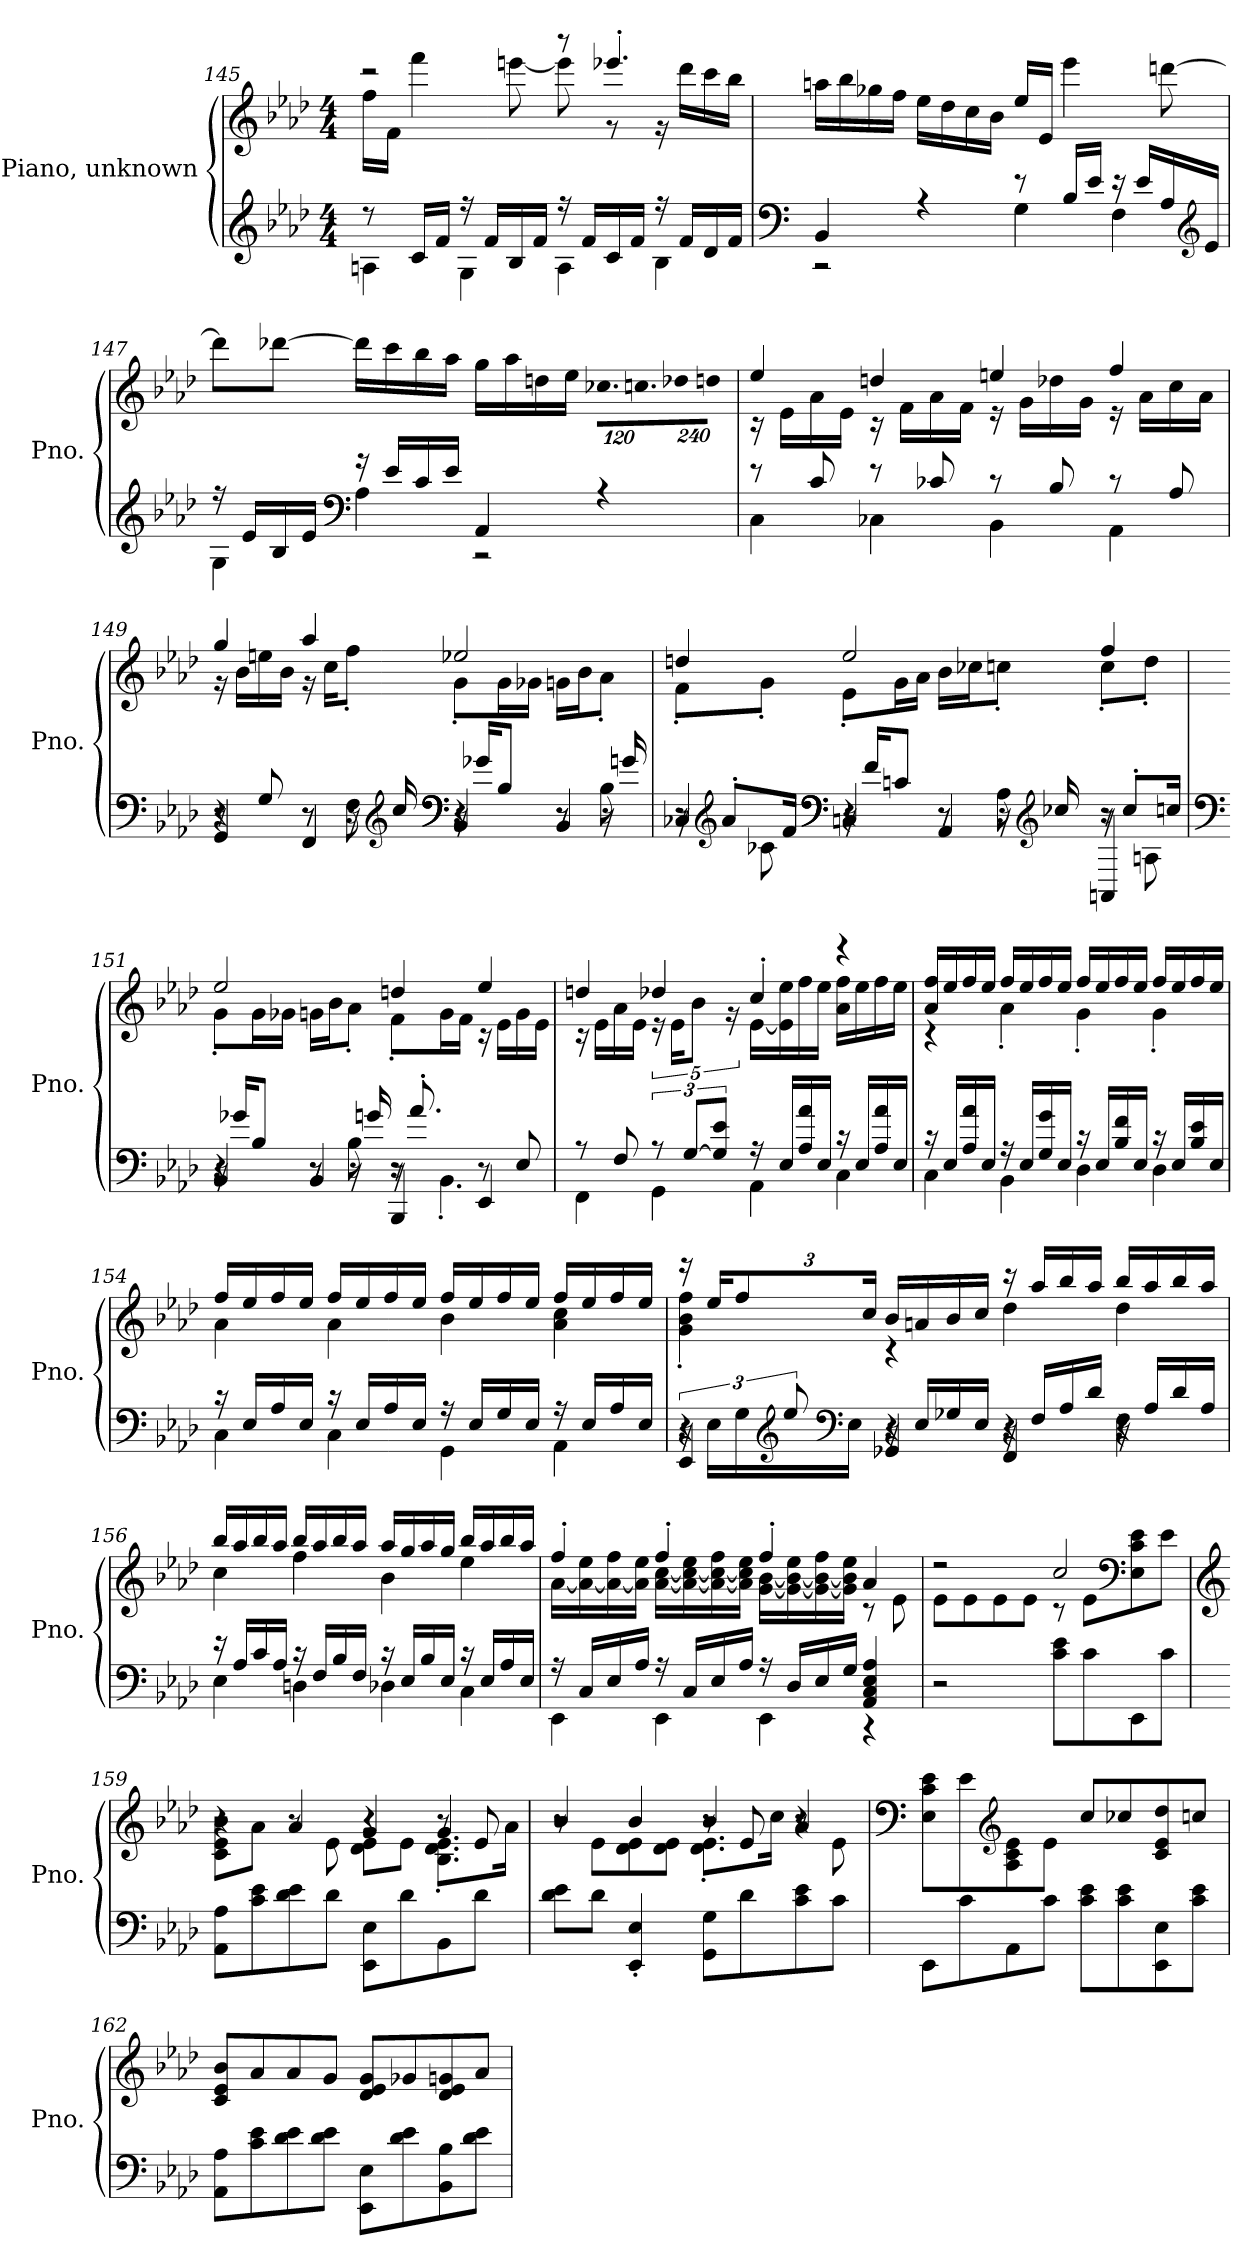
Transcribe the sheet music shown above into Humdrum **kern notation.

**kern	**kern
*part1	*part1
*staff2	*staff1
*I"Piano, unknown	*
*I'Pno.	*
!!LO:LB:g=z
*clefG2	*clefG2
*k[b-e-a-d-]	*k[b-e-a-d-]
*M4/4	*M4/4
=145	=145
*^	*^
8r	4An\	2r	16ff\LL
.	.	.	16f\JJ
16c/LL	.	.	4fff\
16f/JJ	.	.	.
16r	4G\	.	.
16f/LL	.	.	.
16B-/	.	.	[8eeen\
16f/JJ	.	.	.
16r	4A\	8r	8eee\]
16f/LL	.	.	.
16c/	.	4.eee-X'/	8r
16f/JJ	.	.	.
16r	4B-\	.	16r
16f/LL	.	.	16ddd-\LL
16d-/	.	.	16ccc\
16f/JJ	.	.	16bb-\JJ
*	*	*v	*v
=146	=146	=146
*clefF4	*	*
4BB-/	2r	16aan\LL
.	.	16bb-\
.	.	16gg-X\
.	.	16ff\JJ
4r	.	16ee-\LL
.	.	16dd-\
.	.	16cc\
.	.	16b-\JJ
8r	4G\	16ee-/LL
.	.	16e-/JJ
16B-/LL	.	4eee-\
16e-/JJ	.	.
16r	4F\	.
16e-/LL	.	.
16A-/	.	[8dddn\
*clefG2	*	*
16e-/JJ	.	.
!!LO:LB:g=z
=147	=147	=147
16r	4G\	8ddd\L]
16e-/LL	.	.
16B-/	.	[8ddd-X\J
16e-/JJ	.	.
*clefF4	*	*
16r	4A-\	16ddd-\LL]
16e-/LL	.	16ccc\
16c/	.	16bb-\
16e-/JJ	.	16aa-\JJ
4AA-/	2r	16gg\LL
.	.	16aa-\
.	.	16ddn\
.	.	16ee-\JJ
*	*	*Xbrackettup
!	!	!LO:N:vis=32.
4r	.	1920%103cc-X\LLL
!	!	!LO:N:vis=32.
.	.	1920%103ccn\J
!	!	!LO:N:vis=16
.	.	1920%137dd-X\
!	!	!LO:N:vis=16
.	.	1920%137ddn\JJ
=148	=148	=148
*	*	*^
8r	4C\	4ee-/	16r
.	.	.	16e-\LL
8c/	.	.	16a-\
.	.	.	16e-\JJ
8r	4C-X\	4ddn/	16r
.	.	.	16f\LL
8c-X/	.	.	16a-\
.	.	.	16f\JJ
8r	4BB-\	4een/	16r
.	.	.	16g\LL
8B-/	.	.	16dd-X\
.	.	.	16g\JJ
8r	4AA-\	4ff/	16r
.	.	.	16a-\LL
8A-/	.	.	16cc\
.	.	.	16a-\JJ
!!LO:LB:g=z	!!
=149	=149	=149	=149
*	*^	*	*
8r	4r	4GG/	4gg/	16r
.	.	.	.	16b-\LL
8G/	.	.	.	16een\
.	.	.	.	16b-\JJ
8r	8r	4FF/	4aa-/	16r
.	.	.	.	16cc\KL
16r	8F\	.	.	8ff'\J
*clefG2	*	*	*	*
16cc/	.	.	.	.
*clefF4	*	*	*	*
16r	4r	4BB-/	2ee-X/	8g'\L
16g-X/KL	.	.	.	.
8B-/J	.	.	.	16g\L
.	.	.	.	16g-X\JJ
8r	8r	4BB-/	.	16gn\LL
.	.	.	.	16b-\J
16r	8B-\	.	.	8a-'\J
16gn/	.	.	.	.
!!LO:LB:g=z	!!
=150	=150	=150	=150	=150
16r	8r	4C-X/	4ddn/	8f'\L
*clefG2	*	*	*	*
8a-'/L	.	.	.	.
.	8c-X\	.	.	8g'\J
16f/Jk	.	.	.	.
*clefF4	*	*	*	*
16r	4r	4Cn/	2ee-/	8e-'\L
16f/KL	.	.	.	.
8cn/J	.	.	.	16g\L
.	.	.	.	16a-\JJ
8r	8r	4AA-/	.	16b-\LL
.	.	.	.	16cc-X\J
16r	8A-\	.	.	8ccn'\J
*clefG2	*	*	*	*
16cc-X/	.	.	.	.
16r	8r	4AAn/	4ff/	8cc'\L
8cc-'/L	.	.	.	.
.	8An\	.	.	8dd'\J
16ccn/Jk	.	.	.	.
!!LO:LB:g=z	!!
=151	=151	=151	=151	=151
*clefF4	*	*	*	*
16r	4r	4BB-/	2ee-/	8g'\L
16g-X/KL	.	.	.	.
8B-/J	.	.	.	16g\L
.	.	.	.	16g-X\JJ
8r	8r	4BB-/	.	16gn\LL
.	.	.	.	16b-\J
16r	8B-\	.	.	8a-'\J
16gn/	.	.	.	.
16r	8r	4BBB-/	4ddn/	8f'\L
8.a-'/	.	.	.	.
.	4.BB-'\	.	.	16g\L
.	.	.	.	16f\JJ
8r	.	4EE-/	4ee-/	16r
.	.	.	.	16e-\LL
8E-/	.	.	.	16g\
.	.	.	.	16e-\JJ
*	*v	*v	*	*
=152	=152	=152	=152
8r	4FF\	4ddn/	16r
.	.	.	16e-\LL
8F/	.	.	16a-\
.	.	.	16e-\JJ
*	*	*	*brackettup
12r	4GG\	4dd-X/	20r
.	.	.	20e-\KL
[12G/L	.	.	.
.	.	.	10b-\J
12G/] 12e-/J	.	.	.
.	.	.	20r
16r	4AA-\	4cc'/	[16e-\LL
16E-/LL	.	.	16e-\] 16ee-\
16A-/ 16a-/	.	.	16ff\
16E-/JJ	.	.	16ee-\JJ
16r	4C\	4r	16a-\ 16ff\LL
16E-/LL	.	.	16ee-\
16A-/ 16a-/	.	.	16ff\
16E-/JJ	.	.	16ee-\JJ
!!LO:PB:g=z	!!
=153	=153	=153	=153
16r	4C\	16a-/ 16ff/LL	4r
16E-/LL	.	16ee-/	.
16A-/ 16a-/	.	16ff/	.
16E-/JJ	.	16ee-/JJ	.
16r	4BB-\	16ff/LL	4a-'\
16E-/LL	.	16ee-/	.
16G/ 16g/	.	16ff/	.
16E-/JJ	.	16ee-/JJ	.
16r	4D-\	16ff/LL	4g'\
16E-/LL	.	16ee-/	.
16B-/ 16f/	.	16ff/	.
16E-/JJ	.	16ee-/JJ	.
16r	4D-\	16ff/LL	4g'\
16E-/LL	.	16ee-/	.
16B-/ 16e-/	.	16ff/	.
16E-/JJ	.	16ee-/JJ	.
=154	=154	=154	=154
16r	4C\	16ff/LL	4a-\
16E-/LL	.	16ee-/	.
16A-/	.	16ff/	.
16E-/JJ	.	16ee-/JJ	.
16r	4C\	16ff/LL	4a-\
16E-/LL	.	16ee-/	.
16A-/	.	16ff/	.
16E-/JJ	.	16ee-/JJ	.
16r	4GG\	16ff/LL	4b-\
16E-/LL	.	16ee-/	.
16G/	.	16ff/	.
16E-/JJ	.	16ee-/JJ	.
16r	4AA-\	16ff/LL	4a-\ 4cc\
16E-/LL	.	16ee-/	.
16A-/	.	16ff/	.
16E-/JJ	.	16ee-/JJ	.
!!LO:LB:g=z	!!
=155	=155	=155	=155
*	*^	*	*
6r	16r	4EE-/	16r	4g\' 4b-\' 4ff\'
.	16E-\LL	.	16ee-/KL	.
*	*	*	*Xbrackettup	*
.	16G\	.	12ff/	.
*clefG2	*	*	*	*
12ee-/	.	.	.	.
*clefF4	*	*	*	*
.	16E-\JJ	.	.	.
.	.	.	24cc/Jk	.
16r	4r	4GG-X/	16b-/LL	4r
16E-/LL	.	.	16an/	.
16G-X/	.	.	16b-/	.
16E-/JJ	.	.	16cc/JJ	.
16r	4r	4FF/	16r	4dd-\
16F/LL	.	.	16aa-/LL	.
16A-/	.	.	16bb-/	.
16d-/JJ	.	.	16aa-/JJ	.
16r	4F\	4r	16bb-/LL	4dd-\
16A-/LL	.	.	16aa-/	.
16d-/	.	.	16bb-/	.
16A-/JJ	.	.	16aa-/JJ	.
*	*v	*v	*	*
!!LO:LB:g=z	!!
=156	=156	=156	=156
16r	4E-\	16bb-/LL	4cc\
16A-/LL	.	16aa-/	.
16c/	.	16bb-/	.
16A-/JJ	.	16aa-/JJ	.
16r	4Dn\	16bb-/LL	4ff\
16F/LL	.	16aa-/	.
16B-/	.	16bb-/	.
16F/JJ	.	16aa-/JJ	.
16r	4D-X\	16aa-/LL	4b-\
16E-/LL	.	16gg/	.
16B-/	.	16aa-/	.
16E-/JJ	.	16gg/JJ	.
16r	4C\	16bb-/LL	4ee-\
16E-/LL	.	16aa-/	.
16A-/	.	16bb-/	.
16E-/JJ	.	16aa-/JJ	.
=157	=157	=157	=157
16r	4EE-\	4ff'/	[16a-\LL
16C/LL	.	.	16a-\_ 16ee-\
16E-/	.	.	16a-\_ 16ff\
16A-/JJ	.	.	16a-\] 16ee-\JJ
16r	4EE-\	4ff'/	[16a-\ [16cc\LL
16C/LL	.	.	16a-\_ 16cc\_ 16ee-\
16E-/	.	.	16a-\_ 16cc\_ 16ff\
16A-/JJ	.	.	16a-\] 16cc\] 16ee-\JJ
16r	4EE-\	4ff'/	[16g\ [16b-\LL
16D-/LL	.	.	16g\_ 16b-\_ 16ee-\
16E-/	.	.	16g\_ 16b-\_ 16ff\
16G/JJ	.	.	16g\] 16b-\] 16ee-\JJ
4AA-/ 4C/ 4E-/ 4A-/	4r	4a-/	8r
.	.	.	8e-\
*v	*v	*	*
!!LO:LB:g=z	!!
=158	=158	=158
2r	2r	8e-\L
.	.	8e-\
.	.	8e-\
.	.	8e-\J
8c\ 8e-\L	2cc/	8r
8c\	.	8e-\L
*	*clefF4	*
8EE-\	.	8E-\ 8c\ 8e-\
8c\J	.	8e-\J
*	*v	*v
=159	=159
*	*clefG2
*	*^
*	*	*^
8AA-\ 8A-\L	4r	8c\ 8e-\ 8b-\L	2r
8c\ 8e-\	.	8a-\J	.
8d-\ 8e-\	4a-/	8r	.
8d-\J	.	8e-\	.
8EE-\ 8E-\L	4g/	8d-\ 8e-\L	4r
8d-\	.	8e-\J	.
8BB-\	4g/	8.B-\' 8.d-\' 8.e-\'L	8r
8d-\J	.	.	8e-/
.	.	16a-\Jk	.
=160	=160	=160	=160
8d-\ 8e-\L	4b-/	8r	2r
8d-\J	.	8e-\L	.
4EE-/' 4E-/'	4b-/	8d-\ 8e-\	.
.	.	8d-\ 8e-\J	.
8GG\ 8G\L	4b-/	8.d-\' 8.e-\'L	8r
8d-\	.	.	8e-/
.	.	16cc\Jk	.
8c\ 8e-\	4a-/	8r	4r
8c\J	.	8e-\	.
*	*v	*v	*v
!!LO:LB:g=z
=161	=161
*	*clefF4
8EE-\L	8E-\ 8c\ 8e-\L
8c\	8e-\
*	*clefG2
8AA-\	8A-\ 8c\ 8e-\
8c\J	8e-\J
8c\ 8e-\L	8cc/L
8c\ 8e-\	8cc-X/
8EE-\ 8E-\	8c/ 8e-/ 8dd-/
8c\ 8e-\J	8ccn/J
=162	=162
8AA-\ 8A-\L	8c/ 8e-/ 8b-/L
8c\ 8e-\	8a-/
8d-\ 8e-\	8a-/
8d-\ 8e-\J	8g/J
8EE-\ 8E-\L	8d-/ 8e-/ 8g/L
8d-\ 8e-\	8g-X/
8BB-\ 8B-\	8d-/ 8e-/ 8gn/
8d-\ 8e-\J	8a-/J
=	=
*-	*-
